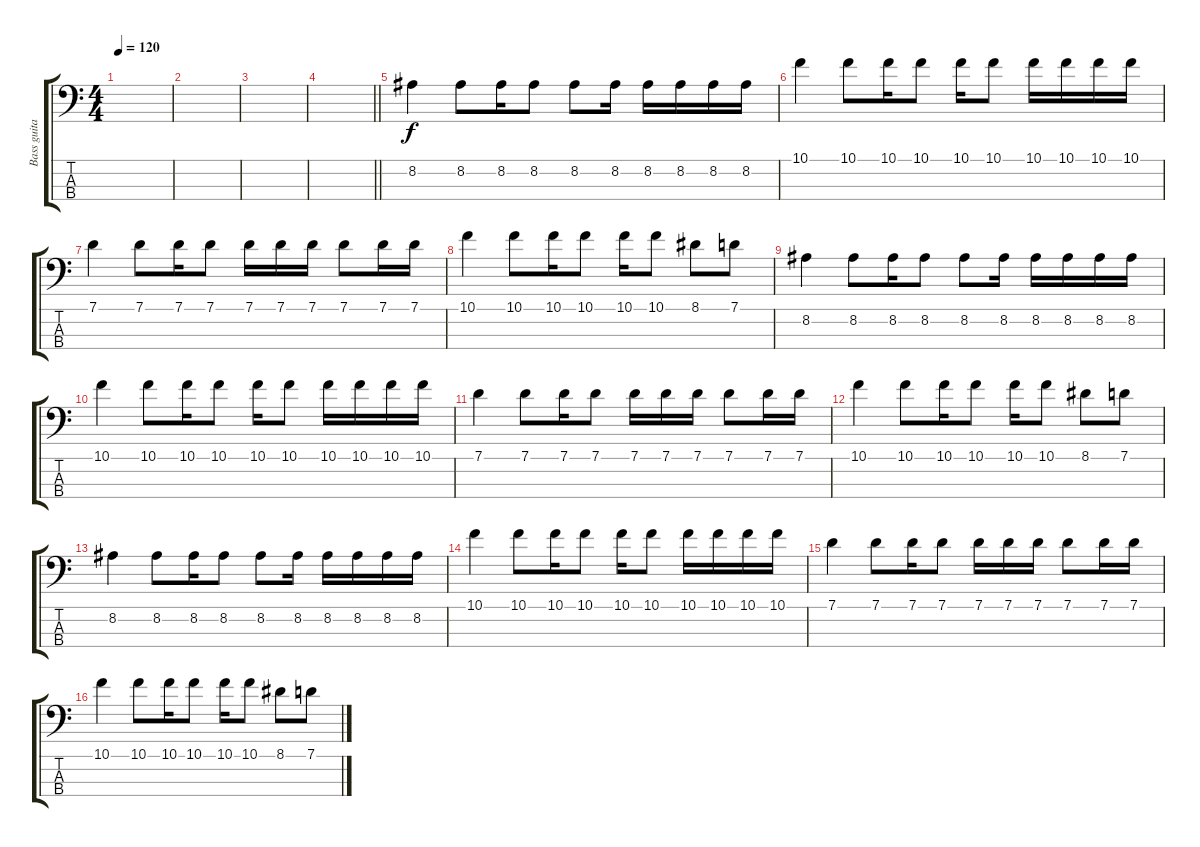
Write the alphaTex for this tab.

\track ("Bass guitar" "Bass guita") {instrument electricguitarclean}
\staff {score tabs}
\tuning (G2 D2 A1 E1) {hide}
\ts (4 4)
\tempo 120
\clef f4
\ks c
|
|
|
\barLineRight lightlight
|
8.2.4 8.2.8 8.2.16 8.2.8 8.2.8 8.2.16 8.2.16 8.2.16 8.2.16 8.2.16 |
10.1.4 10.1.8 10.1.16 10.1.8 10.1.16 10.1.8 10.1.16 10.1.16 10.1.16 10.1.16 |
7.1.4 7.1.8 7.1.16 7.1.8 7.1.16 7.1.16 7.1.16 7.1.8 7.1.16 7.1.16 |
10.1.4 10.1.8 10.1.16 10.1.8 10.1.16 10.1.8 8.1.8 7.1.8 |
8.2.4 8.2.8 8.2.16 8.2.8 8.2.8 8.2.16 8.2.16 8.2.16 8.2.16 8.2.16 |
10.1.4 10.1.8 10.1.16 10.1.8 10.1.16 10.1.8 10.1.16 10.1.16 10.1.16 10.1.16 |
7.1.4 7.1.8 7.1.16 7.1.8 7.1.16 7.1.16 7.1.16 7.1.8 7.1.16 7.1.16 |
10.1.4 10.1.8 10.1.16 10.1.8 10.1.16 10.1.8 8.1.8 7.1.8 |
8.2.4 8.2.8 8.2.16 8.2.8 8.2.8 8.2.16 8.2.16 8.2.16 8.2.16 8.2.16 |
10.1.4 10.1.8 10.1.16 10.1.8 10.1.16 10.1.8 10.1.16 10.1.16 10.1.16 10.1.16 |
7.1.4 7.1.8 7.1.16 7.1.8 7.1.16 7.1.16 7.1.16 7.1.8 7.1.16 7.1.16 |
10.1.4 10.1.8 10.1.16 10.1.8 10.1.16 10.1.8 8.1.8 7.1.8
